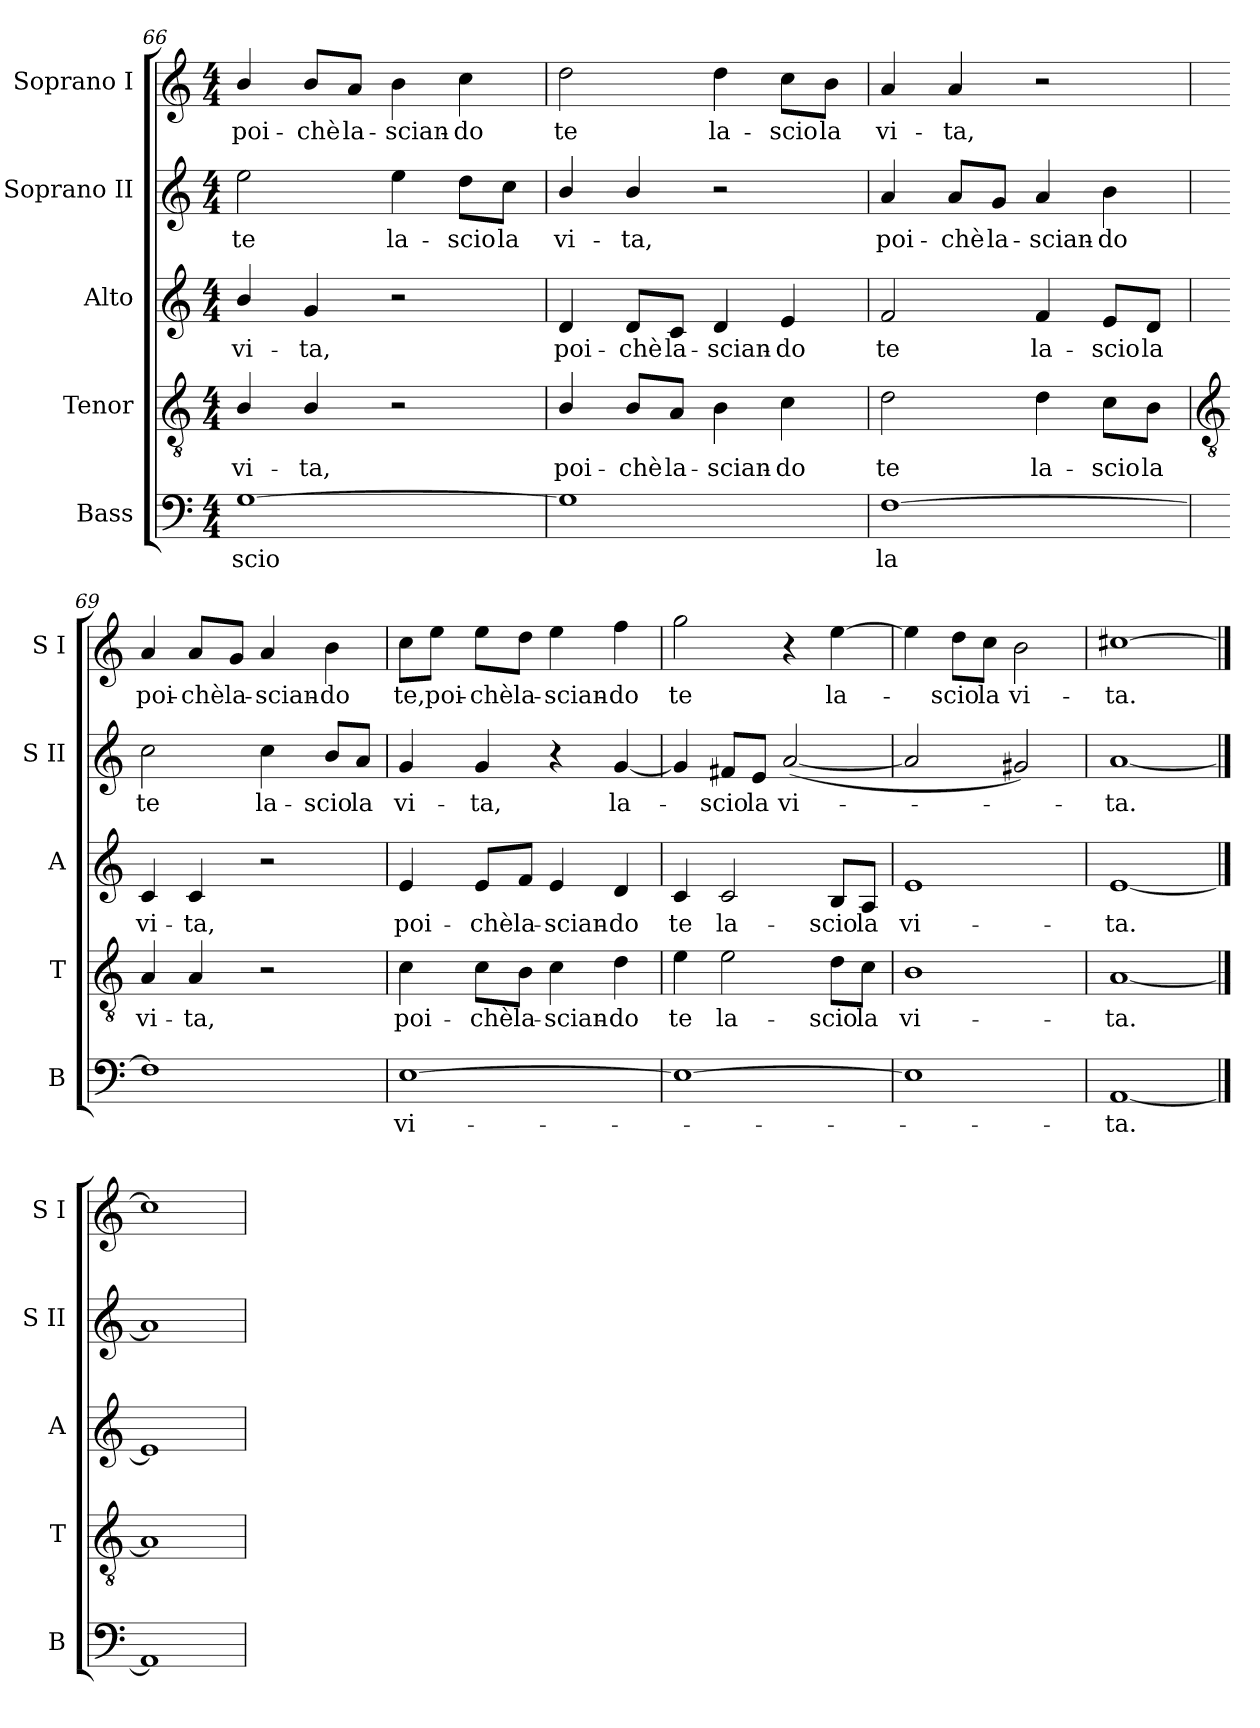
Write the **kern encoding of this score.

**kern	**text	**kern	**text	**kern	**text	**kern	**text	**kern	**text
*part5	*part5	*part4	*part4	*part3	*part3	*part2	*part2	*part1	*part1
*staff5	*staff5	*staff4	*staff4	*staff3	*staff3	*staff2	*staff2	*staff1	*staff1
*I"Bass	*	*I"Tenor	*	*I"Alto	*	*I"Soprano II	*	*I"Soprano I	*
*I'B	*	*I'T	*	*I'A	*	*I'S II	*	*I'S I	*
*clefF4	*	*clefGv2	*	*clefG2	*	*clefG2	*	*clefG2	*
*k[]	*	*k[]	*	*k[]	*	*k[]	*	*k[]	*
*C:	*	*C:	*	*C:	*	*C:	*	*C:	*
*M4/4	*	*M4/4	*	*M4/4	*	*M4/4	*	*M4/4	*
=66	=66	=66	=66	=66	=66	=66	=66	=66	=66
!	!LO:LY:b	!	!LO:LY:b	!	!LO:LY:b	!	!LO:LY:b	!	!LO:LY:b
[1G	scio	4B/	vi-	4b/	vi-	2ee	te	4b/	poi-
!	!	!	!LO:LY:b	!	!LO:LY:b	!	!	!	!LO:LY:b
.	.	4B/	-ta,	4g	-ta,	.	.	8b/L	-chè
!	!	!	!	!	!	!	!	!	!LO:LY:b
.	.	.	.	.	.	.	.	8a/J	la-
!	!	!	!	!	!	!	!LO:LY:b	!	!LO:LY:b
.	.	2r	.	2r	.	4ee	la-	4b	-scian-
!	!	!	!	!	!	!	!LO:LY:b	!	!LO:LY:b
.	.	.	.	.	.	8dd\L	-scio	4cc	-do
!	!	!	!	!	!	!	!LO:LY:b	!	!
.	.	.	.	.	.	8cc\J	la	.	.
=67	=67	=67	=67	=67	=67	=67	=67	=67	=67
!	!	!	!LO:LY:b	!	!LO:LY:b	!	!LO:LY:b	!	!LO:LY:b
1G]	.	4B/	poi-	4d	poi-	4b/	vi-	2dd	te
!	!	!	!LO:LY:b	!	!LO:LY:b	!	!LO:LY:b	!	!
.	.	8B/L	-chè	8d/L	-chè	4b/	-ta,	.	.
!	!	!	!LO:LY:b	!	!LO:LY:b	!	!	!	!
.	.	8A/J	la-	8c/J	la-	.	.	.	.
!	!	!	!LO:LY:b	!	!LO:LY:b	!	!	!	!LO:LY:b
.	.	4B	-scian-	4d	-scian-	2r	.	4dd	la-
!	!	!	!LO:LY:b	!	!LO:LY:b	!	!	!	!LO:LY:b
.	.	4c	-do	4e	-do	.	.	8cc\L	-scio
!	!	!	!	!	!	!	!	!	!LO:LY:b
.	.	.	.	.	.	.	.	8b\J	la
=68	=68	=68	=68	=68	=68	=68	=68	=68	=68
!	!LO:LY:b	!	!LO:LY:b	!	!LO:LY:b	!	!LO:LY:b	!	!LO:LY:b
[1F	la	2d	te	2f	te	4a	poi-	4a	vi-
!	!	!	!	!	!	!	!LO:LY:b	!	!LO:LY:b
.	.	.	.	.	.	8a/L	-chè	4a	-ta,
!	!	!	!	!	!	!	!LO:LY:b	!	!
.	.	.	.	.	.	8g/J	la-	.	.
!	!	!	!LO:LY:b	!	!LO:LY:b	!	!LO:LY:b	!	!
.	.	4d	la-	4f	la-	4a	-scian-	2r	.
!	!	!	!LO:LY:b	!	!LO:LY:b	!	!LO:LY:b	!	!
.	.	8c\L	-scio	8e/L	-scio	4b	-do	.	.
!	!	!	!LO:LY:b	!	!LO:LY:b	!	!	!	!
.	.	8B\J	la	8d/J	la	.	.	.	.
!!LO:LB:g=z
=69	=69	=69	=69	=69	=69	=69	=69	=69	=69
*	*	*clefGv2	*	*	*	*	*	*	*
!	!	!	!LO:LY:b	!	!LO:LY:b	!	!LO:LY:b	!	!LO:LY:b
1F]	.	4A	vi-	4c	vi-	2cc	te	4a	poi-
!	!	!	!LO:LY:b	!	!LO:LY:b	!	!	!	!LO:LY:b
.	.	4A	-ta,	4c	-ta,	.	.	8a/L	-chè
!	!	!	!	!	!	!	!	!	!LO:LY:b
.	.	.	.	.	.	.	.	8g/J	la-
!	!	!	!	!	!	!	!LO:LY:b	!	!LO:LY:b
.	.	2r	.	2r	.	4cc	la-	4a	-scian-
!	!	!	!	!	!	!	!LO:LY:b	!	!LO:LY:b
.	.	.	.	.	.	8b/L	-scio	4b	-do
!	!	!	!	!	!	!	!LO:LY:b	!	!
.	.	.	.	.	.	8a/J	la	.	.
=70	=70	=70	=70	=70	=70	=70	=70	=70	=70
!	!LO:LY:b	!	!LO:LY:b	!	!LO:LY:b	!	!LO:LY:b	!	!LO:LY:b
[1E	vi-	4c	poi-	4e	poi-	4g	vi-	8cc\L	te,
!	!	!	!	!	!	!	!	!	!LO:LY:b
.	.	.	.	.	.	.	.	8ee\J	poi-
!	!	!	!LO:LY:b	!	!LO:LY:b	!	!LO:LY:b	!	!LO:LY:b
.	.	8c\L	-chè	8e/L	-chè	4g	-ta,	8ee\L	-chè
!	!	!	!LO:LY:b	!	!LO:LY:b	!	!	!	!LO:LY:b
.	.	8B\J	la-	8f/J	la-	.	.	8dd\J	la-
!	!	!	!LO:LY:b	!	!LO:LY:b	!	!	!	!LO:LY:b
.	.	4c	-scian-	4e	-scian-	4r	.	4ee	-scian-
!	!	!	!LO:LY:b	!	!LO:LY:b	!	!LO:LY:b	!	!LO:LY:b
.	.	4d	-do	4d	-do	[4g	la-	4ff	-do
=71	=71	=71	=71	=71	=71	=71	=71	=71	=71
!	!	!	!LO:LY:b	!	!LO:LY:b	!	!	!	!LO:LY:b
1E_	.	4e	te	4c	te	4g]	.	2gg	te
!	!	!	!LO:LY:b	!	!LO:LY:b	!	!LO:LY:b	!	!
.	.	2e	la-	2c	la-	8f#X/L	scio	.	.
!	!	!	!	!	!	!	!LO:LY:b	!	!
.	.	.	.	.	.	8e/J	la	.	.
!	!	!	!	!	!	!	!LO:LY:b	!	!
.	.	.	.	.	.	(<[2a	vi-	4r	.
!	!	!	!LO:LY:b	!	!LO:LY:b	!	!	!	!LO:LY:b
.	.	8d\L	-scio	8B/L	-scio	.	.	[4ee	la-
!	!	!	!LO:LY:b	!	!LO:LY:b	!	!	!	!
.	.	8c\J	la	8A/J	la	.	.	.	.
=72	=72	=72	=72	=72	=72	=72	=72	=72	=72
!	!	!	!LO:LY:b	!	!LO:LY:b	!	!	!	!
1E]	.	1B	vi-	1e	vi-	2a]	.	4ee]	.
!	!	!	!	!	!	!	!	!	!LO:LY:b
.	.	.	.	.	.	.	.	8dd\L	scio
!	!	!	!	!	!	!	!	!	!LO:LY:b
.	.	.	.	.	.	.	.	8cc\J	la
!	!	!	!	!	!	!	!	!	!LO:LY:b
.	.	.	.	.	.	2g#X)	.	2b	vi-
=73	=73	=73	=73	=73	=73	=73	=73	=73	=73
!	!LO:LY:b	!	!LO:LY:b	!	!LO:LY:b	!	!LO:LY:b	!	!LO:LY:b
[1AA	ta.	[1A	-ta.	[1e	-ta.	[1a	ta.	[1cc#X	-ta.
==74	==74	==74	==74	==74	==74	==74	==74	==74	==74
1AA]	.	1A]	.	1e]	.	1a]	.	1cc#]	.
=	=	=	=	=	=	=	=	=	=
*-	*-	*-	*-	*-	*-	*-	*-	*-	*-
